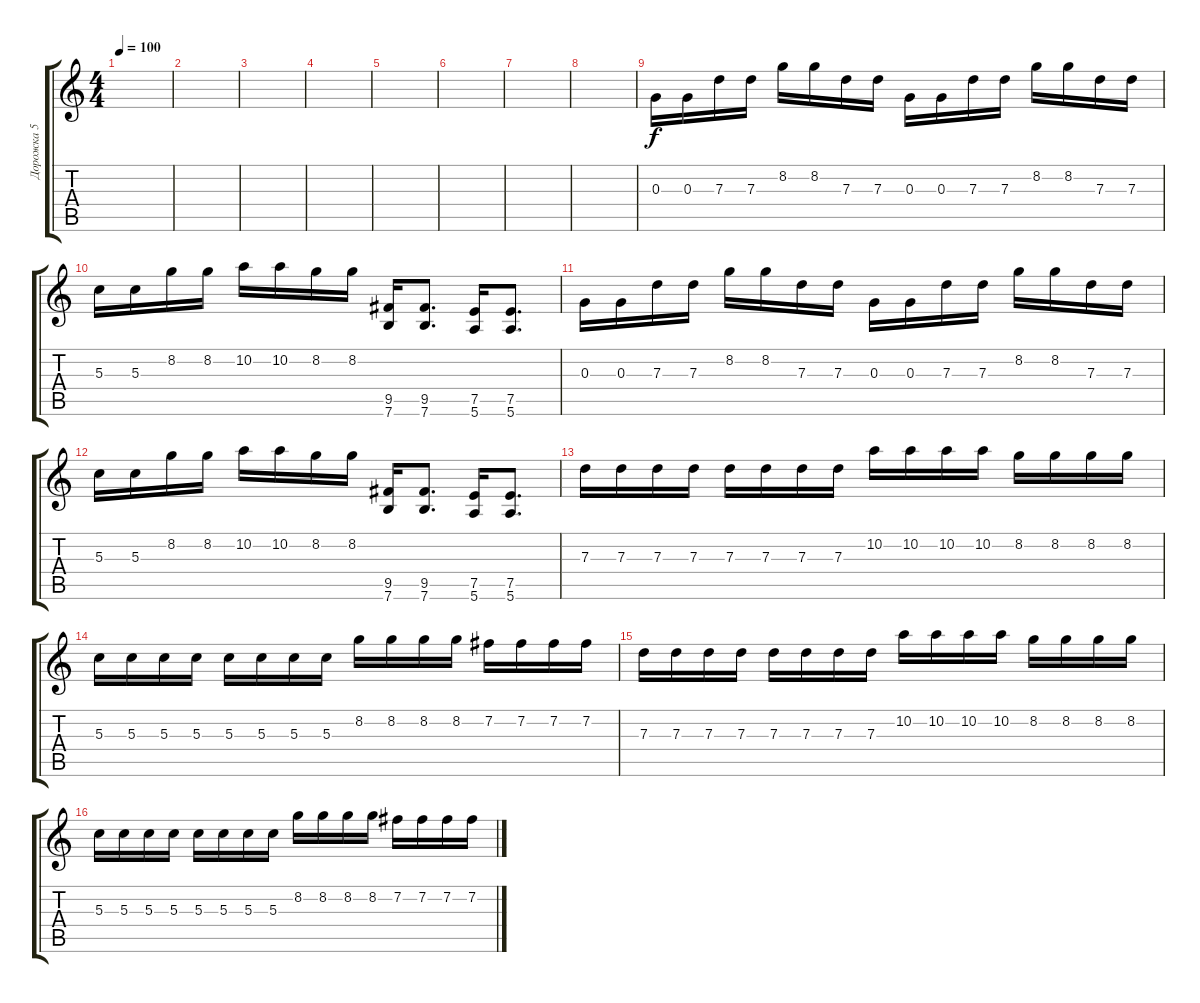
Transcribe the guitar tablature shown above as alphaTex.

\track ("Дорожка 5" "Дорожка 5") {instrument distortionguitar}
\staff {score tabs}
\tuning (E4 B3 G3 D3 A2 E2) {hide}
\ts (4 4)
\tempo 100
\clef g2
\ks c
|
|
|
|
|
|
|
|
0.3.16 0.3.16 7.3.16 7.3.16 8.2.16 8.2.16 7.3.16 7.3.16 0.3.16 0.3.16 7.3.16 7.3.16 8.2.16 8.2.16 7.3.16 7.3.16 |
5.3.16 5.3.16 8.2.16 8.2.16 10.2.16 10.2.16 8.2.16 8.2.16 (9.5 7.6).16 (9.5 7.6).8{d} (7.5 5.6).16 (7.5 5.6).8{d} |
0.3.16 0.3.16 7.3.16 7.3.16 8.2.16 8.2.16 7.3.16 7.3.16 0.3.16 0.3.16 7.3.16 7.3.16 8.2.16 8.2.16 7.3.16 7.3.16 |
5.3.16 5.3.16 8.2.16 8.2.16 10.2.16 10.2.16 8.2.16 8.2.16 (9.5 7.6).16 (9.5 7.6).8{d} (7.5 5.6).16 (7.5 5.6).8{d} |
7.3.16 7.3.16 7.3.16 7.3.16 7.3.16 7.3.16 7.3.16 7.3.16 10.2.16 10.2.16 10.2.16 10.2.16 8.2.16 8.2.16 8.2.16 8.2.16 |
5.3.16 5.3.16 5.3.16 5.3.16 5.3.16 5.3.16 5.3.16 5.3.16 8.2.16 8.2.16 8.2.16 8.2.16 7.2.16 7.2.16 7.2.16 7.2.16 |
7.3.16 7.3.16 7.3.16 7.3.16 7.3.16 7.3.16 7.3.16 7.3.16 10.2.16 10.2.16 10.2.16 10.2.16 8.2.16 8.2.16 8.2.16 8.2.16 |
5.3.16 5.3.16 5.3.16 5.3.16 5.3.16 5.3.16 5.3.16 5.3.16 8.2.16 8.2.16 8.2.16 8.2.16 7.2.16 7.2.16 7.2.16 7.2.16
